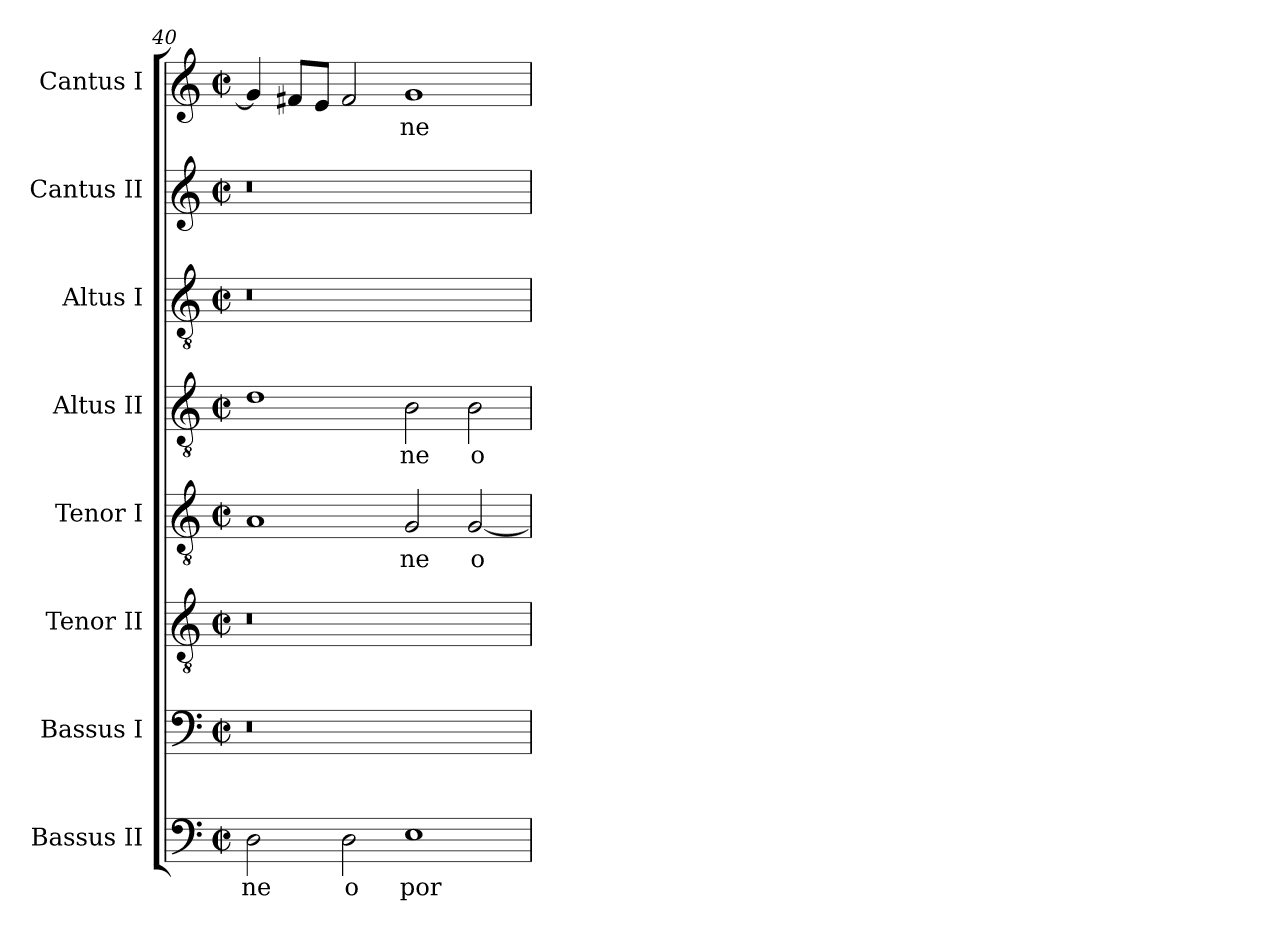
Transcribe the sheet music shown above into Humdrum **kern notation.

**kern	**text	**kern	**kern	**kern	**text	**kern	**text	**kern	**kern	**kern	**text
*part8	*part8	*part7	*part6	*part5	*part5	*part4	*part4	*part3	*part2	*part1	*part1
*staff8	*staff8	*staff7	*staff6	*staff5	*staff5	*staff4	*staff4	*staff3	*staff2	*staff1	*staff1
*I"Bassus II	*	*I"Bassus I	*I"Tenor II	*I"Tenor I	*	*I"Altus II	*	*I"Altus I	*I"Cantus II	*I"Cantus I	*
*clefF4	*	*clefF4	*clefGv2	*clefGv2	*	*clefGv2	*	*clefGv2	*clefG2	*clefG2	*
*M2/2	*	*M2/2	*M2/2	*M2/2	*	*M2/2	*	*M2/2	*M2/2	*M2/2	*
*met(c|)	*	*met(c|)	*met(c|)	*met(c|)	*	*met(c|)	*	*met(c|)	*met(c|)	*met(c|)	*
=40	=40	=40	=40	=40	=40	=40	=40	=40	=40	=40	=40
!	!LO:LY:b:cj	!	!	!	!	!	!	!	!	!	!
2D\	ne	0r	0r	1A	.	1d	.	0r	0r	4g/]	.
.	.	.	.	.	.	.	.	.	.	8f#/L	.
.	.	.	.	.	.	.	.	.	.	8e/J	.
!	!LO:LY:b:cj	!	!	!	!	!	!	!	!	!	!
2D\	o	.	.	.	.	.	.	.	.	2f#/	.
!	!LO:LY:b:cj	!	!	!	!LO:LY:b:cj	!	!LO:LY:b:cj	!	!	!	!LO:LY:b:cj
1E	por	.	.	2G/	ne	2B\	-ne	.	.	1g	ne
!	!	!	!	!	!LO:LY:b:cj	!	!LO:LY:b:cj	!	!	!	!
.	.	.	.	[>2G/	o	2B\	o-	.	.	.	.
=	=	=	=	=	=	=	=	=	=	=	=
*-	*-	*-	*-	*-	*-	*-	*-	*-	*-	*-	*-
